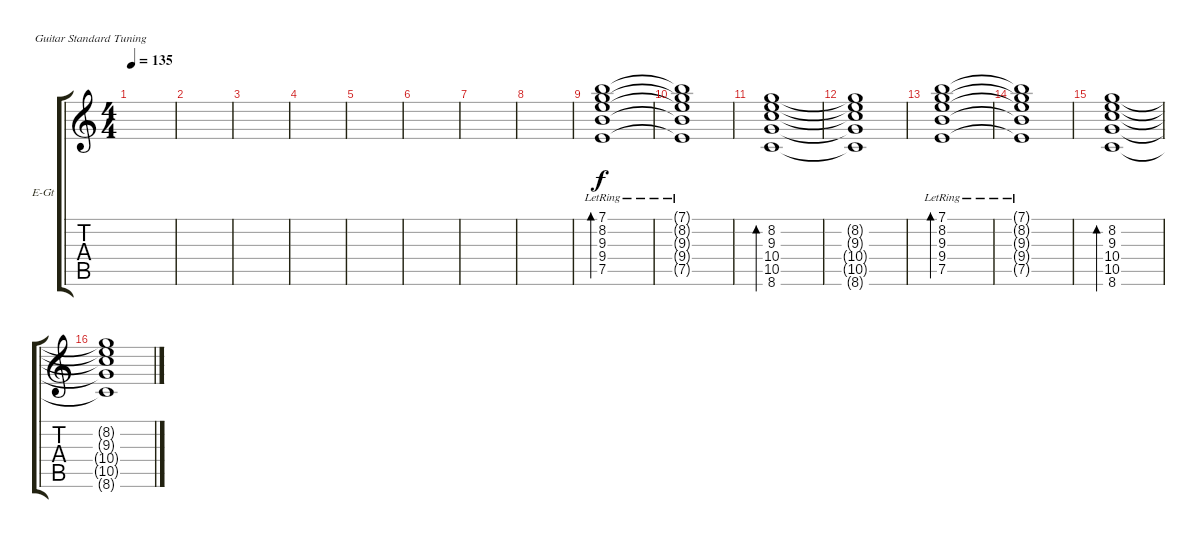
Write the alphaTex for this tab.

\defaultSystemsLayout 4
\bracketExtendMode groupsimilarinstruments
\firstSystemTrackNameOrientation horizontal
\otherSystemsTrackNameOrientation horizontal
\track ("Cook - Chorus" "E-Gt") {instrument electricguitarclean}
\staff {score tabs}
\tuning (E4 B3 G3 D3 A2 E2)
\ts (4 4)
\tempo 135
\clef g2
\scale
0.333333
\ks c
|
\scale
0.333333 |
\scale
0.333333 |
\scale
0.333333 |
\scale
0.333333 |
\scale
0.333333 |
\scale
0.333333 |
\scale
0.333333 |
\scale
0.333333 (7.5{lr} 9.4{lr} 9.3{lr} 8.2{lr} 7.1{lr}).1{bd 327} |
\scale
0.333333 (7.1{lr t} 8.2{lr t} 9.3{lr t} 9.4{lr t} 7.5{lr t}).1 |
\scale
0.333333 (8.6 10.5 10.4 9.3 8.2).1{bd 327} |
\scale
0.333333 (8.6{t} 10.5{t} 10.4{t} 9.3{t} 8.2{t}).1 |
\scale
0.333333 (7.5{lr} 9.4{lr} 9.3{lr} 8.2{lr} 7.1{lr}).1{bd 327} |
\scale
0.333333 (7.1{lr t} 8.2{lr t} 9.3{lr t} 9.4{lr t} 7.5{lr t}).1 |
\scale
0.333333 (8.6 10.5 10.4 9.3 8.2).1{bd 327} |
\scale
0.333333 (8.6{t} 10.5{t} 10.4{t} 9.3{t} 8.2{t}).1
